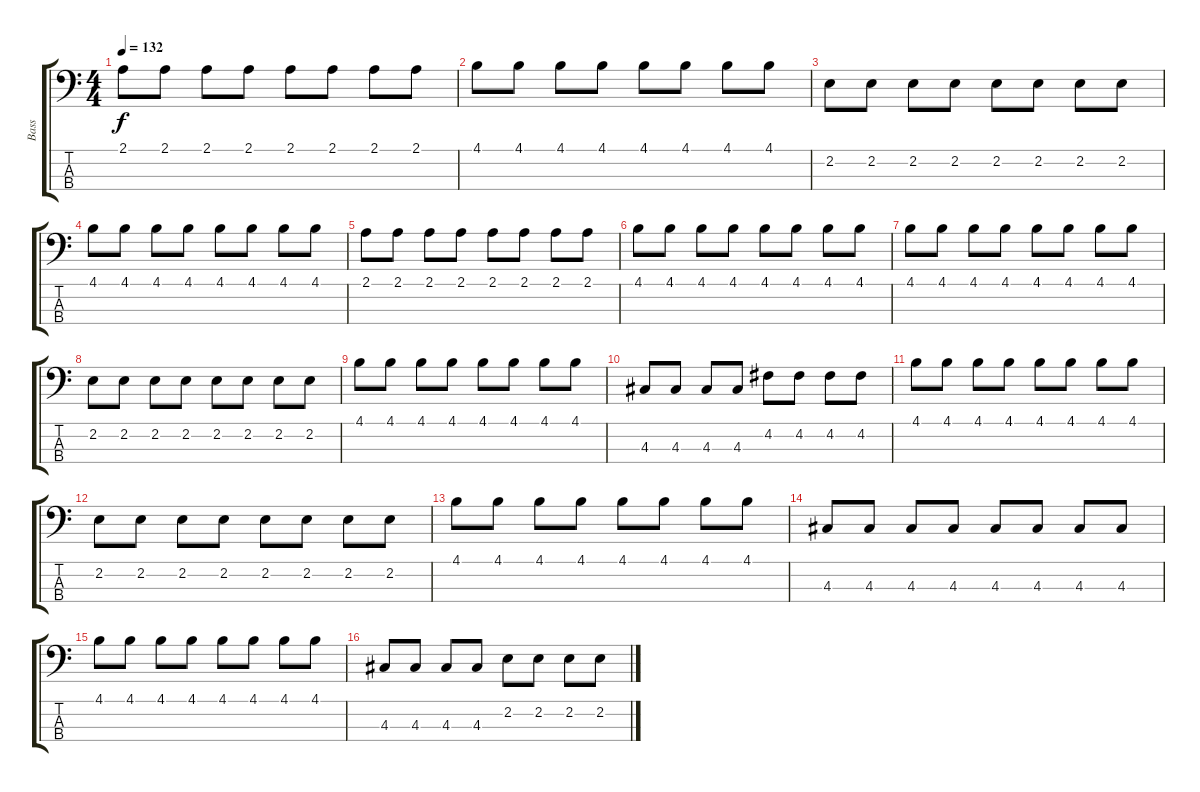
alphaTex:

\track ("Bass" "Bass") {instrument electricbassfinger}
\staff {score tabs}
\tuning (G2 D2 A1 E1) {hide}
\ts (4 4)
\tempo 132
\clef f4
\ks c
2.1.8{dy f} 2.1.8 2.1.8 2.1.8 2.1.8 2.1.8 2.1.8 2.1.8 |
4.1.8 4.1.8 4.1.8 4.1.8 4.1.8 4.1.8 4.1.8 4.1.8 |
2.2.8 2.2.8 2.2.8 2.2.8 2.2.8 2.2.8 2.2.8 2.2.8 |
4.1.8 4.1.8 4.1.8 4.1.8 4.1.8 4.1.8 4.1.8 4.1.8 |
2.1.8 2.1.8 2.1.8 2.1.8 2.1.8 2.1.8 2.1.8 2.1.8 |
4.1.8 4.1.8 4.1.8 4.1.8 4.1.8 4.1.8 4.1.8 4.1.8 |
4.1.8 4.1.8 4.1.8 4.1.8 4.1.8 4.1.8 4.1.8 4.1.8 |
2.2.8 2.2.8 2.2.8 2.2.8 2.2.8 2.2.8 2.2.8 2.2.8 |
4.1.8 4.1.8 4.1.8 4.1.8 4.1.8 4.1.8 4.1.8 4.1.8 |
4.3.8 4.3.8 4.3.8 4.3.8 4.2.8 4.2.8 4.2.8 4.2.8 |
4.1.8 4.1.8 4.1.8 4.1.8 4.1.8 4.1.8 4.1.8 4.1.8 |
2.2.8 2.2.8 2.2.8 2.2.8 2.2.8 2.2.8 2.2.8 2.2.8 |
4.1.8 4.1.8 4.1.8 4.1.8 4.1.8 4.1.8 4.1.8 4.1.8 |
4.3.8 4.3.8 4.3.8 4.3.8 4.3.8 4.3.8 4.3.8 4.3.8 |
4.1.8 4.1.8 4.1.8 4.1.8 4.1.8 4.1.8 4.1.8 4.1.8 |
4.3.8 4.3.8 4.3.8 4.3.8 2.2.8 2.2.8 2.2.8 2.2.8
